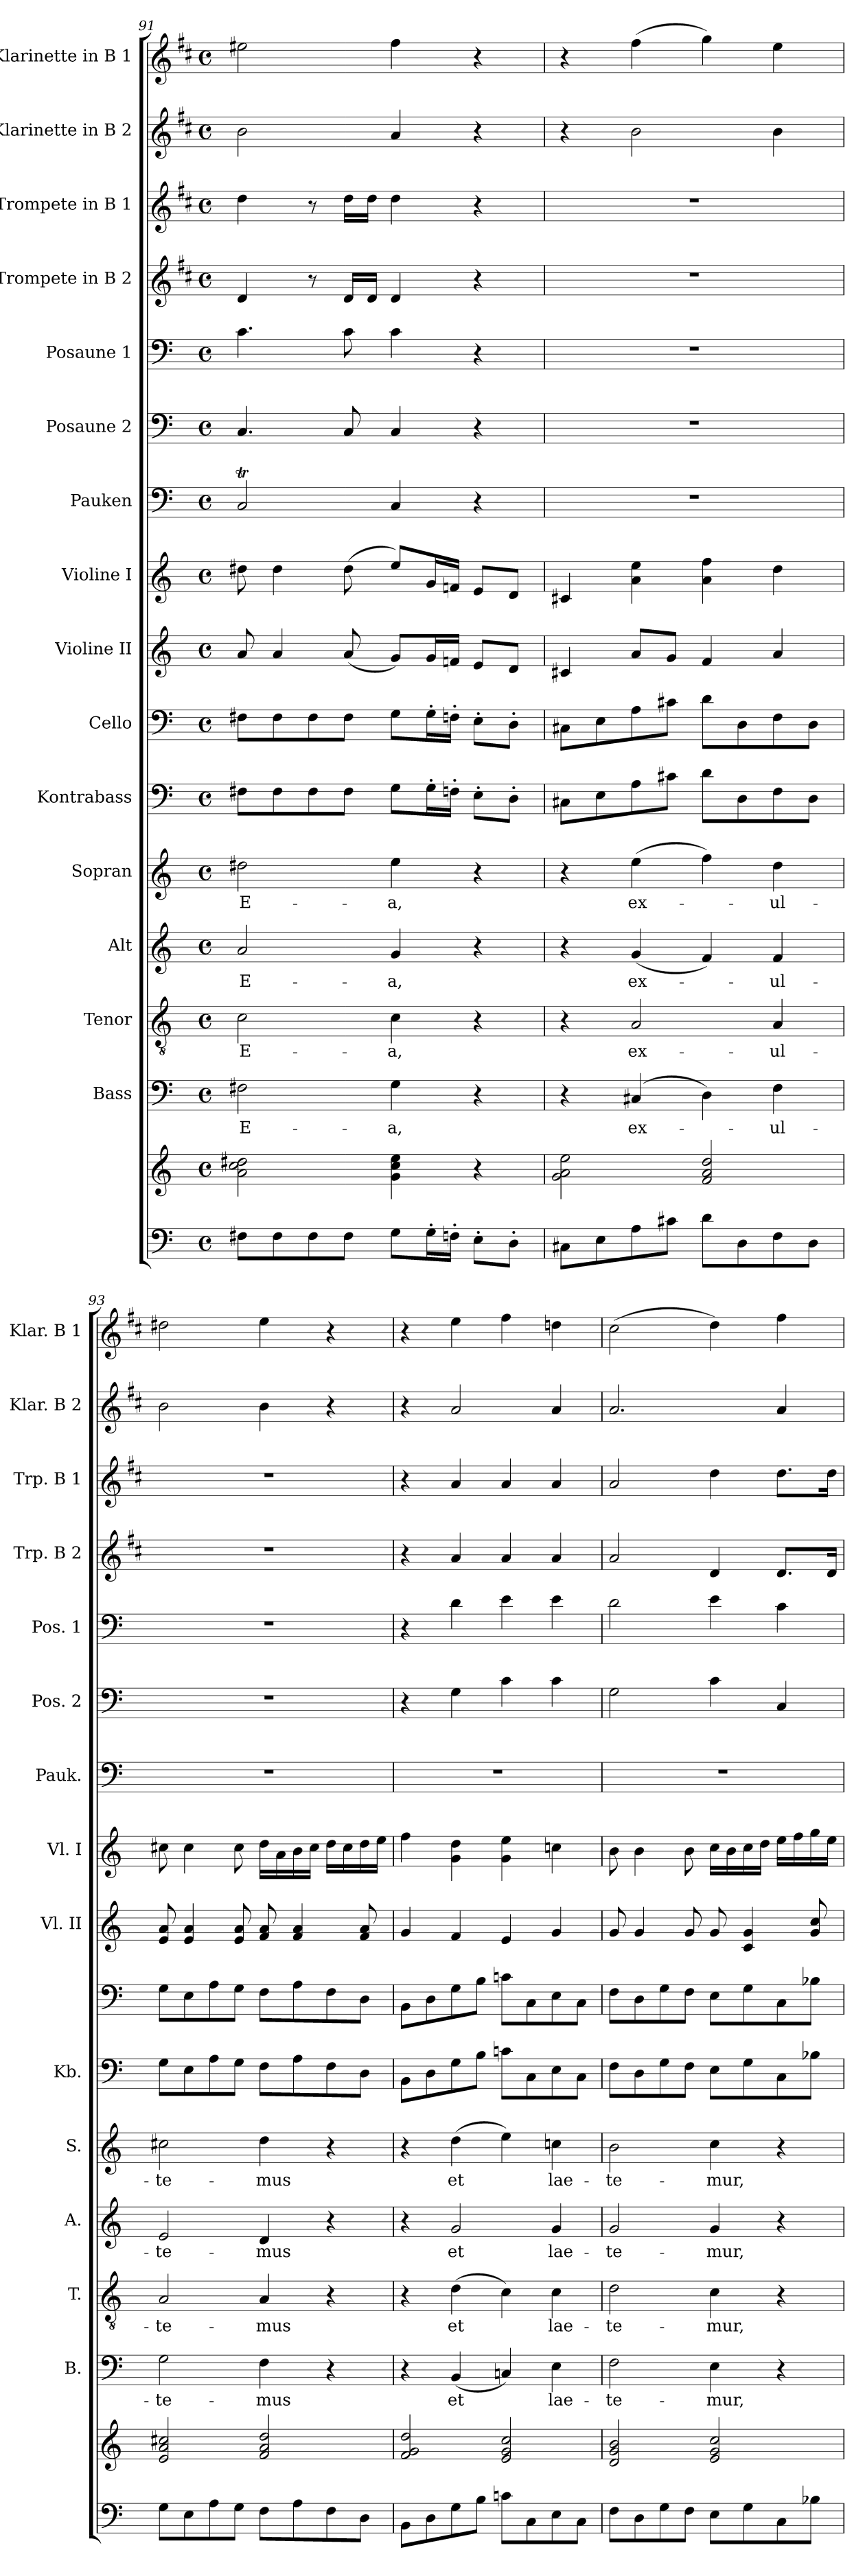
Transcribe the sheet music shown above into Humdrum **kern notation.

**kern	**kern	**kern	**text	**kern	**text	**kern	**text	**kern	**text	**kern	**kern	**kern	**kern	**kern	**kern	**kern	**kern	**kern	**kern	**kern
*part16	*part16	*part15	*part15	*part14	*part14	*part13	*part13	*part12	*part12	*part11	*part10	*part9	*part8	*part7	*part6	*part5	*part4	*part3	*part2	*part1
*staff17	*staff16	*staff15	*staff15	*staff14	*staff14	*staff13	*staff13	*staff12	*staff12	*staff11	*staff10	*staff9	*staff8	*staff7	*staff6	*staff5	*staff4	*staff3	*staff2	*staff1
*	*	*I"Bass	*	*I"Tenor	*	*I"Alt	*	*I"Sopran	*	*I"Kontrabass	*I"Cello	*I"Violine II	*I"Violine I	*I"Pauken	*I"Posaune 2	*I"Posaune 1	*I"Trompete in B 2	*I"Trompete in B 1	*I"Klarinette in B 2	*I"Klarinette in B 1
*	*	*I'B.	*	*I'T.	*	*I'A.	*	*I'S.	*	*I'Kb.	*	*I'Vl. II	*I'Vl. I	*I'Pauk.	*I'Pos. 2	*I'Pos. 1	*I'Trp. B 2	*I'Trp. B 1	*I'Klar. B 2	*I'Klar. B 1
*clefF4	*clefG2	*clefF4	*	*clefGv2	*	*clefG2	*	*clefG2	*	*clefF4	*clefF4	*clefG2	*clefG2	*clefF4	*clefF4	*clefF4	*clefG2	*clefG2	*clefG2	*clefG2
*	*	*	*	*	*	*	*	*	*	*ITrd7c12	*	*	*	*	*	*	*ITrd1c2	*ITrd1c2	*ITrd1c2	*ITrd1c2
*k[]	*k[]	*k[]	*	*k[]	*	*k[]	*	*k[]	*	*k[]	*k[]	*k[]	*k[]	*k[]	*k[]	*k[]	*k[]	*k[]	*k[]	*k[]
*C:	*C:	*C:	*	*C:	*	*C:	*	*C:	*	*C:	*C:	*C:	*C:	*C:	*C:	*C:	*C:	*C:	*C:	*C:
*M4/4	*M4/4	*M4/4	*	*M4/4	*	*M4/4	*	*M4/4	*	*M4/4	*M4/4	*M4/4	*M4/4	*M4/4	*M4/4	*M4/4	*M4/4	*M4/4	*M4/4	*M4/4
*met(c)	*met(c)	*met(c)	*	*met(c)	*	*met(c)	*	*met(c)	*	*met(c)	*met(c)	*met(c)	*met(c)	*met(c)	*met(c)	*met(c)	*met(c)	*met(c)	*met(c)	*met(c)
=91	=91	=91	=91	=91	=91	=91	=91	=91	=91	=91	=91	=91	=91	=91	=91	=91	=91	=91	=91	=91
!	!	!	!LO:LY:b	!	!LO:LY:b	!	!LO:LY:b	!	!LO:LY:b	!	!	!	!	!	!	!	!	!	!	!
8F#X\L	2a\ 2cc\ 2dd#X\	2F#X\	E-	2c\	E-	2a/	E-	2dd#X\	E-	8FF#X\L	8F#X\L	8a/	8dd#X\	2CT/	4.C/	4.c\	4c/	4cc\	2a\	2dd#X\
8F#\	.	.	.	.	.	.	.	.	.	8FF#\	8F#\	4a/	4dd#\	.	.	.	.	.	.	.
8F#\	.	.	.	.	.	.	.	.	.	8FF#\	8F#\	.	.	.	.	.	8r	8r	.	.
8F#\J	.	.	.	.	.	.	.	.	.	8FF#\J	8F#\J	(<8a/	(>8dd#\	.	8C/	8c\	16c/LL	16cc\LL	.	.
.	.	.	.	.	.	.	.	.	.	.	.	.	.	.	.	.	16c/JJ	16cc\JJ	.	.
!	!	!	!LO:LY:b	!	!LO:LY:b	!	!LO:LY:b	!	!LO:LY:b	!	!	!	!	!	!	!	!	!	!	!
8G\L	4g\ 4cc\ 4ee\	4G\	-a,	4c\	-a,	4g/	-a,	4ee\	-a,	8GG\L	8G\L	8g/L)	8ee/L)	4C/	4C/	4c\	4c/	4cc\	4g/	4ee\
16G'>\L	.	.	.	.	.	.	.	.	.	16GG'>\L	16G'>\L	16g/L	16g/L	.	.	.	.	.	.	.
16Fn'>\JJ	.	.	.	.	.	.	.	.	.	16FFn'>\JJ	16Fn'>\JJ	16fn/JJ	16fn/JJ	.	.	.	.	.	.	.
8E'>\L	4r	4r	.	4r	.	4r	.	4r	.	8EE'>\L	8E'>\L	8e/L	8e/L	4r	4r	4r	4r	4r	4r	4r
8D'>\J	.	.	.	.	.	.	.	.	.	8DD'>\J	8D'>\J	8d/J	8d/J	.	.	.	.	.	.	.
=92	=92	=92	=92	=92	=92	=92	=92	=92	=92	=92	=92	=92	=92	=92	=92	=92	=92	=92	=92	=92
8C#X\L	2g\ 2a\ 2ee\	4r	.	4r	.	4r	.	4r	.	8CC#X\L	8C#X\L	4c#X/	4c#X/	1r	1r	1r	1r	1r	4r	4r
8E\	.	.	.	.	.	.	.	.	.	8EE\	8E\	.	.	.	.	.	.	.	.	.
!	!	!	!LO:LY:b	!	!LO:LY:b	!	!LO:LY:b	!	!LO:LY:b	!	!	!	!	!	!	!	!	!	!	!
8A\	.	(4C#X/	ex-	2A/	ex-	(<4g/	ex-	(>4ee\	ex-	8AA\	8A\	8a/L	4a\ 4ee\	.	.	.	.	.	2a\	(>4ee\
8c#X\J	.	.	.	.	.	.	.	.	.	8C#X\J	8c#X\J	8g/J	.	.	.	.	.	.	.	.
8d\L	2f/ 2a/ 2dd/	4D\)	.	.	.	4f/)	.	4ff\)	.	8D\L	8d\L	4f/	4a\ 4ff\	.	.	.	.	.	.	4ff\)
8D\	.	.	.	.	.	.	.	.	.	8DD\	8D\	.	.	.	.	.	.	.	.	.
!	!	!	!LO:LY:b	!	!LO:LY:b	!	!LO:LY:b	!	!LO:LY:b	!	!	!	!	!	!	!	!	!	!	!
8F\	.	4F\	-ul-	4A/	-ul-	4f/	-ul-	4dd\	-ul-	8FF\	8F\	4a/	4dd\	.	.	.	.	.	4a\	4dd\
8D\J	.	.	.	.	.	.	.	.	.	8DD\J	8D\J	.	.	.	.	.	.	.	.	.
=93	=93	=93	=93	=93	=93	=93	=93	=93	=93	=93	=93	=93	=93	=93	=93	=93	=93	=93	=93	=93
!	!	!	!LO:LY:b	!	!LO:LY:b	!	!LO:LY:b	!	!LO:LY:b	!	!	!	!	!	!	!	!	!	!	!
8G\L	2e/ 2a/ 2cc#X/	2G\	-te-	2A/	-te-	2e/	-te-	2cc#X\	-te-	8GG\L	8G\L	8e/ 8a/	8cc#X\	1r	1r	1r	1r	1r	2a\	2cc#X\
8E\	.	.	.	.	.	.	.	.	.	8EE\	8E\	4e/ 4a/	4cc#\	.	.	.	.	.	.	.
8A\	.	.	.	.	.	.	.	.	.	8AA\	8A\	.	.	.	.	.	.	.	.	.
8G\J	.	.	.	.	.	.	.	.	.	8GG\J	8G\J	8e/ 8a/	8cc#\	.	.	.	.	.	.	.
!	!	!	!LO:LY:b	!	!LO:LY:b	!	!LO:LY:b	!	!LO:LY:b	!	!	!	!	!	!	!	!	!	!	!
8F\L	2f/ 2a/ 2dd/	4F\	-mus	4A/	-mus	4d/	-mus	4dd\	-mus	8FF\L	8F\L	8f/ 8a/	16dd\LL	.	.	.	.	.	4a\	4dd\
.	.	.	.	.	.	.	.	.	.	.	.	.	16a\	.	.	.	.	.	.	.
8A\	.	.	.	.	.	.	.	.	.	8AA\	8A\	4f/ 4a/	16b\	.	.	.	.	.	.	.
.	.	.	.	.	.	.	.	.	.	.	.	.	16cc#\JJ	.	.	.	.	.	.	.
8F\	.	4r	.	4r	.	4r	.	4r	.	8FF\	8F\	.	16dd\LL	.	.	.	.	.	4r	4r
.	.	.	.	.	.	.	.	.	.	.	.	.	16cc#\	.	.	.	.	.	.	.
8D\J	.	.	.	.	.	.	.	.	.	8DD\J	8D\J	8f/ 8a/	16dd\	.	.	.	.	.	.	.
.	.	.	.	.	.	.	.	.	.	.	.	.	16ee\JJ	.	.	.	.	.	.	.
!!LO:PB:g=z
=94	=94	=94	=94	=94	=94	=94	=94	=94	=94	=94	=94	=94	=94	=94	=94	=94	=94	=94	=94	=94
8BB\L	2f/ 2g/ 2dd/	4r	.	4r	.	4r	.	4r	.	8BBB\L	8BB\L	4g/	4ff\	1r	4r	4r	4r	4r	4r	4r
8D\	.	.	.	.	.	.	.	.	.	8DD\	8D\	.	.	.	.	.	.	.	.	.
!	!	!	!LO:LY:b	!	!LO:LY:b	!	!LO:LY:b	!	!LO:LY:b	!	!	!	!	!	!	!	!	!	!	!
8G\	.	(<4BB/	et	(>4d\	et	2g/	et	(>4dd\	et	8GG\	8G\	4f/	4g\ 4dd\	.	4G\	4d\	4g/	4g/	2g/	4dd\
8B\J	.	.	.	.	.	.	.	.	.	8BB\J	8B\J	.	.	.	.	.	.	.	.	.
8cn\L	2e/ 2g/ 2cc/	4Cn/)	.	4c\)	.	.	.	4ee\)	.	8Cn\L	8cn\L	4e/	4g\ 4ee\	.	4c\	4e\	4g/	4g/	.	4ee\
8C\	.	.	.	.	.	.	.	.	.	8CC\	8C\	.	.	.	.	.	.	.	.	.
!	!	!	!LO:LY:b	!	!LO:LY:b	!	!LO:LY:b	!	!LO:LY:b	!	!	!	!	!	!	!	!	!	!	!
8E\	.	4E\	lae-	4c\	lae-	4g/	lae-	4ccn\	lae-	8EE\	8E\	4g/	4ccn\	.	4c\	4e\	4g/	4g/	4g/	4ccn\
8C\J	.	.	.	.	.	.	.	.	.	8CC\J	8C\J	.	.	.	.	.	.	.	.	.
=95	=95	=95	=95	=95	=95	=95	=95	=95	=95	=95	=95	=95	=95	=95	=95	=95	=95	=95	=95	=95
!	!	!	!LO:LY:b	!	!LO:LY:b	!	!LO:LY:b	!	!LO:LY:b	!	!	!	!	!	!	!	!	!	!	!
8F\L	2d/ 2g/ 2b/	2F\	-te-	2d\	-te-	2g/	-te-	2b\	-te-	8FF\L	8F\L	8g/	8b\	1r	2G\	2d\	2g/	2g/	2.g/	(>2b\
8D\	.	.	.	.	.	.	.	.	.	8DD\	8D\	4g/	4b\	.	.	.	.	.	.	.
8G\	.	.	.	.	.	.	.	.	.	8GG\	8G\	.	.	.	.	.	.	.	.	.
8F\J	.	.	.	.	.	.	.	.	.	8FF\J	8F\J	8g/	8b\	.	.	.	.	.	.	.
!	!	!	!LO:LY:b	!	!LO:LY:b	!	!LO:LY:b	!	!LO:LY:b	!	!	!	!	!	!	!	!	!	!	!
8E\L	2e/ 2g/ 2cc/	4E\	-mur,	4c\	-mur,	4g/	-mur,	4cc\	-mur,	8EE\L	8E\L	8g/	16cc\LL	.	4c\	4e\	4c/	4cc\	.	4cc\)
.	.	.	.	.	.	.	.	.	.	.	.	.	16b\	.	.	.	.	.	.	.
8G\	.	.	.	.	.	.	.	.	.	8GG\	8G\	4c/ 4g/	16cc\	.	.	.	.	.	.	.
.	.	.	.	.	.	.	.	.	.	.	.	.	16dd\JJ	.	.	.	.	.	.	.
8C\	.	4r	.	4r	.	4r	.	4r	.	8CC\	8C\	.	16ee\LL	.	4C/	4c\	8.c/L	8.cc\L	4g/	4ee\
.	.	.	.	.	.	.	.	.	.	.	.	.	16ff\	.	.	.	.	.	.	.
8B-X\J	.	.	.	.	.	.	.	.	.	8BB-X\J	8B-X\J	8g/ 8cc/	16gg\	.	.	.	.	.	.	.
.	.	.	.	.	.	.	.	.	.	.	.	.	16ee\JJ	.	.	.	16c/Jk	16cc\Jk	.	.
=	=	=	=	=	=	=	=	=	=	=	=	=	=	=	=	=	=	=	=	=
*-	*-	*-	*-	*-	*-	*-	*-	*-	*-	*-	*-	*-	*-	*-	*-	*-	*-	*-	*-	*-
